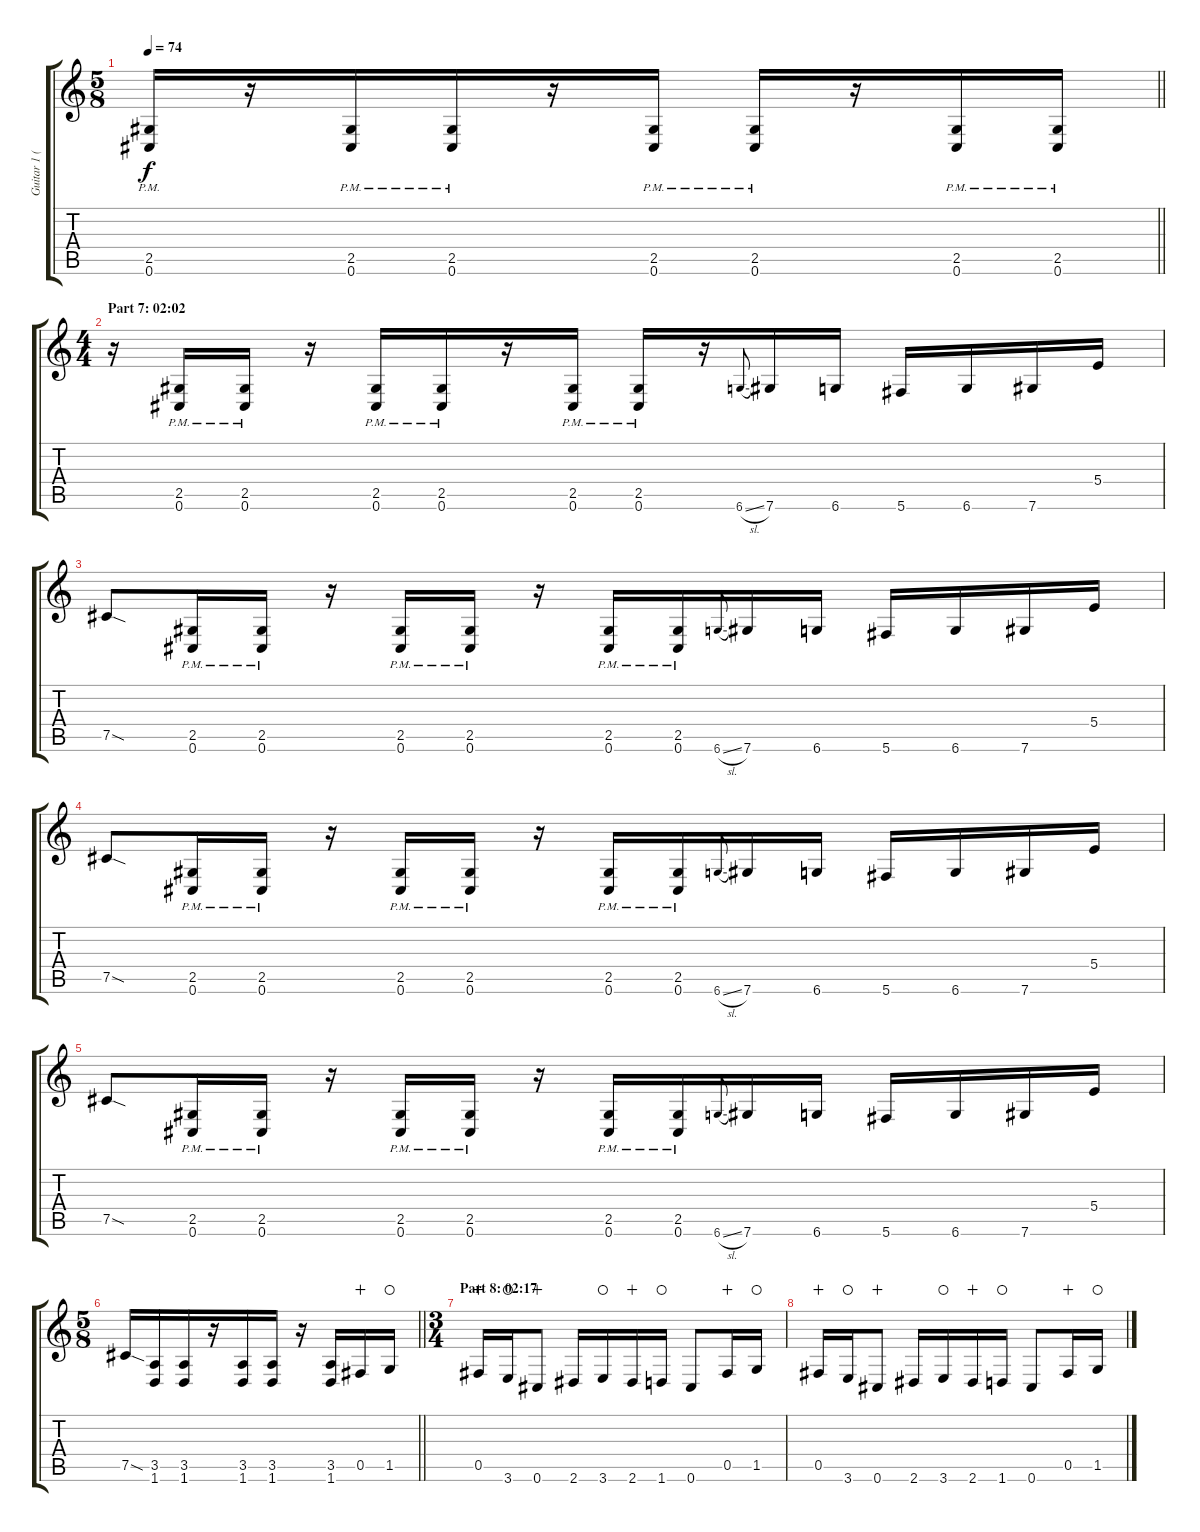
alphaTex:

\track ("Guitar 1 (Distortion)" "Guitar 1 (") {instrument distortionguitar}
\staff {score tabs}
\tuning (Db4 Ab3 E3 B2 Gb2 Db2) {hide}
\ts (5 8)
\tempo 74
\clef g2
\barLineRight lightlight
\ks c
(2.5{pm} 0.6{pm}).16{dy f} r.16 (2.5{pm} 0.6{pm}).16 (2.5{pm} 0.6{pm}).16 r.16 (2.5{pm} 0.6{pm}).16 (2.5{pm} 0.6{pm}).16 r.16 (2.5{pm} 0.6{pm}).16 (2.5{pm} 0.6{pm}).16 |
\ts (4 4)
\section ("" "Part 7: 02:02")
r.16 (2.5{pm} 0.6{pm}).16 (2.5{pm} 0.6{pm}).16 r.16 (2.5{pm} 0.6{pm}).16 (2.5{pm} 0.6{pm}).16 r.16 (2.5{pm} 0.6{pm}).16 (2.5{pm} 0.6{pm}).16 r.16 6.6{sl}.8{gr onbeat} 7.6.16 6.6.16 5.6.16 6.6.16 7.6.16 5.4.16 |
7.5{sod}.8 (2.5{pm} 0.6{pm}).16 (2.5{pm} 0.6{pm}).16 r.16 (2.5{pm} 0.6{pm}).16 (2.5{pm} 0.6{pm}).16 r.16 (2.5{pm} 0.6{pm}).16 (2.5{pm} 0.6{pm}).16 6.6{sl}.8{gr onbeat} 7.6.16 6.6.16 5.6.16 6.6.16 7.6.16 5.4.16 |
7.5{sod}.8 (2.5{pm} 0.6{pm}).16 (2.5{pm} 0.6{pm}).16 r.16 (2.5{pm} 0.6{pm}).16 (2.5{pm} 0.6{pm}).16 r.16 (2.5{pm} 0.6{pm}).16 (2.5{pm} 0.6{pm}).16 6.6{sl}.8{gr onbeat} 7.6.16 6.6.16 5.6.16 6.6.16 7.6.16 5.4.16 |
7.5{sod}.8 (2.5{pm} 0.6{pm}).16 (2.5{pm} 0.6{pm}).16 r.16 (2.5{pm} 0.6{pm}).16 (2.5{pm} 0.6{pm}).16 r.16 (2.5{pm} 0.6{pm}).16 (2.5{pm} 0.6{pm}).16 6.6{sl}.8{gr onbeat} 7.6.16 6.6.16 5.6.16 6.6.16 7.6.16 5.4.16 |
\ts (5 8)
\barLineRight lightlight
7.5{sod}.16 (3.5 1.6).16 (3.5 1.6).16 r.16 (3.5 1.6).16 (3.5 1.6).16 r.16 (3.5 1.6).16 0.5.16{wahc} 1.5.16{waho} |
\ts (3 4)
\section ("" "Part 8: 02:17")
0.5.16{wahc} 3.6.16{waho} 0.6.8{wahc} 2.6.16 3.6.16{waho} 2.6.16{wahc} 1.6.16{waho} 0.6.8 0.5.16{wahc} 1.5.16{waho} |
0.5.16{wahc} 3.6.16{waho} 0.6.8{wahc} 2.6.16 3.6.16{waho} 2.6.16{wahc} 1.6.16{waho} 0.6.8 0.5.16{wahc} 1.5.16{waho}
